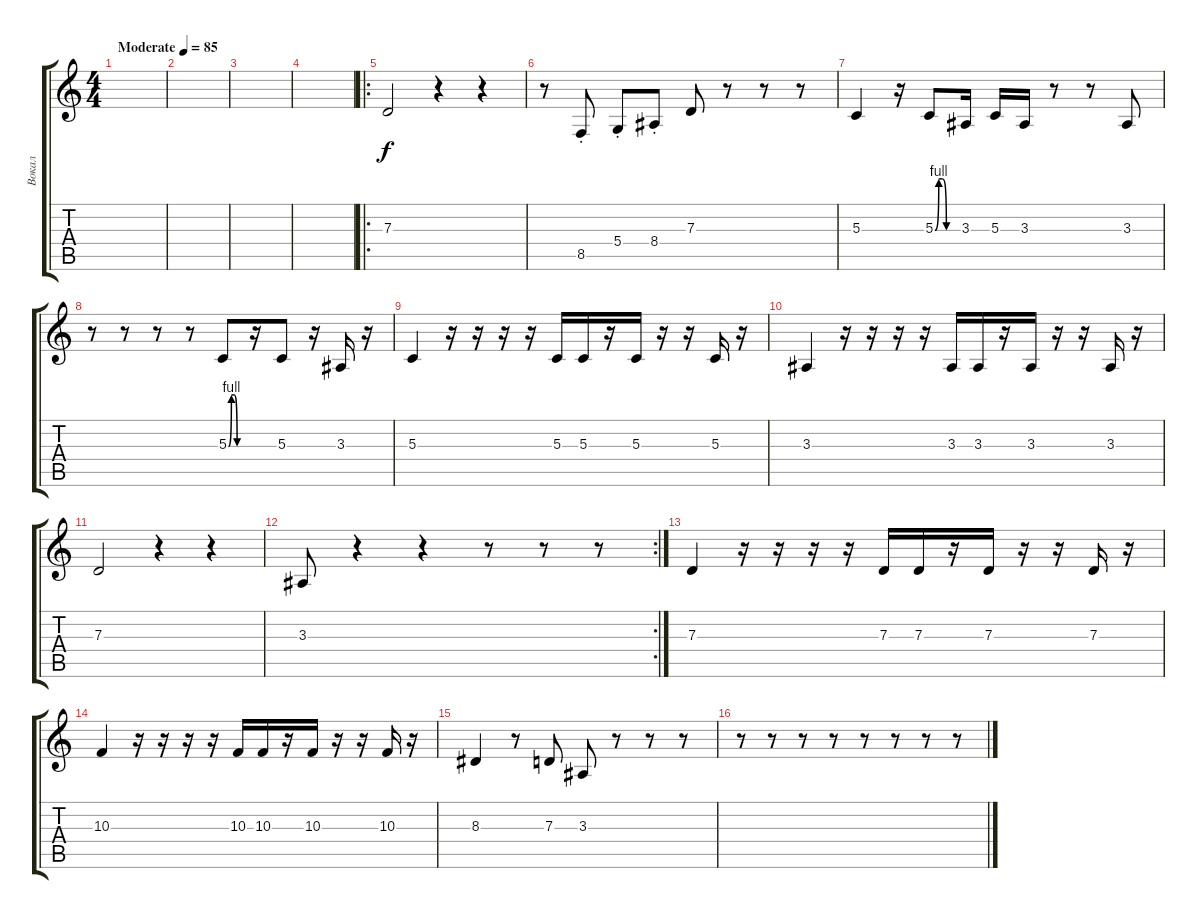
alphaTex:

\track ("Вокал" "Вокал") {instrument voiceoohs}
\staff {score tabs}
\tuning (E4 B3 G3 D3 A2 E2) {hide}
\ts (4 4)
\tempo (85 "Moderate")
\clef g2
\ks c
|
|
|
|
\ro
7.3.2 r.4 r.4 |
r.8 8.5{st}.8 5.4{st}.8 8.4{st}.8 7.3.8 r.8 r.8 r.8 |
5.3.4 r.16 5.3{be (custom 0 0 10 4 20 4 30 0 60 0)}.8 3.3.16 5.3.16 3.3.16 r.8 r.8 3.3.8 |
r.8 r.8 r.8 r.8 5.3{be (custom 0 0 10 4 20 4 30 0 60 0)}.8 r.16 5.3.8 r.16 3.3.16 r.16 |
5.3.4 r.16 r.16 r.16 r.16 5.3.16 5.3.16 r.16 5.3.16 r.16 r.16 5.3.16 r.16 |
3.3.4 r.16 r.16 r.16 r.16 3.3.16 3.3.16 r.16 3.3.16 r.16 r.16 3.3.16 r.16 |
7.3.2 r.4 r.4 |
\rc 2
3.3.8 r.4 r.4 r.8 r.8 r.8 |
7.3.4 r.16 r.16 r.16 r.16 7.3.16 7.3.16 r.16 7.3.16 r.16 r.16 7.3.16 r.16 |
10.3.4 r.16 r.16 r.16 r.16 10.3.16 10.3.16 r.16 10.3.16 r.16 r.16 10.3.16 r.16 |
8.3.4 r.8 7.3.8 3.3.8 r.8 r.8 r.8 |
r.8 r.8 r.8 r.8 r.8 r.8 r.8 r.8
